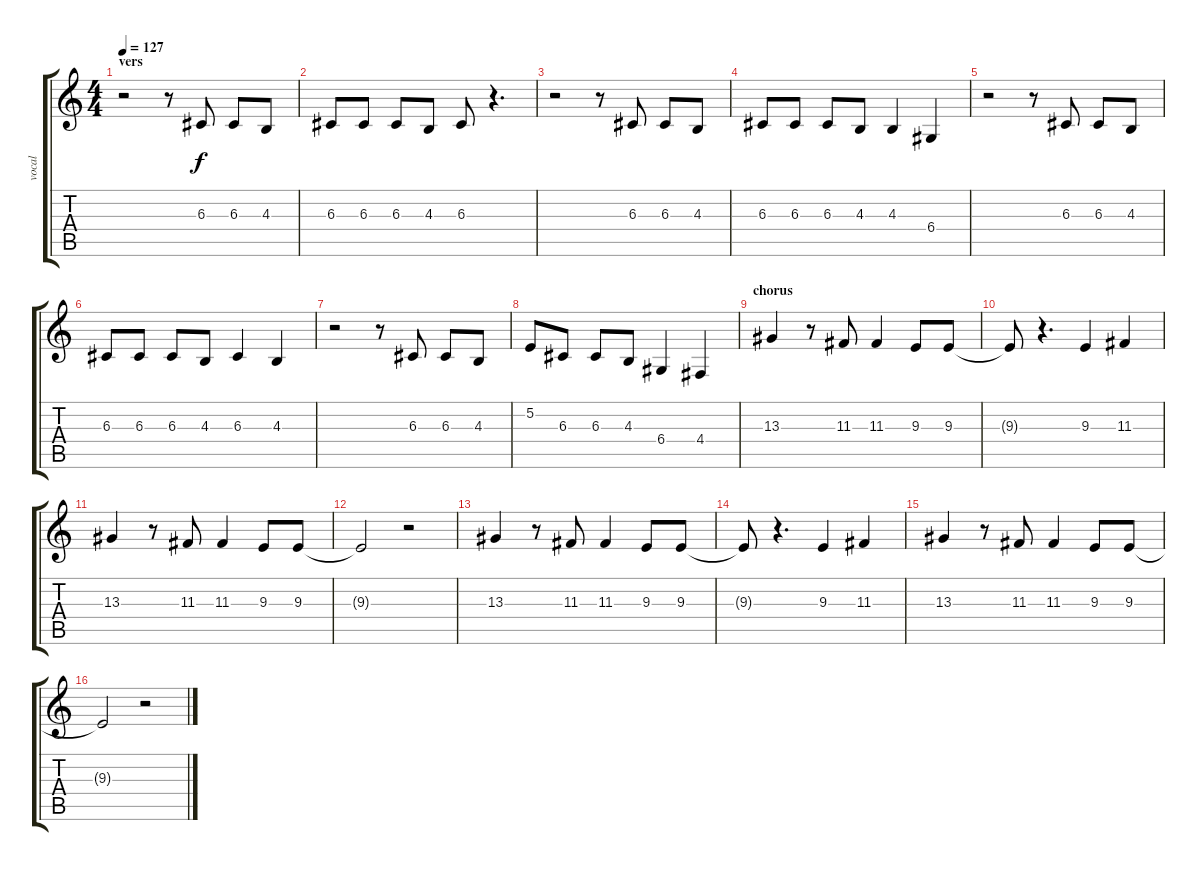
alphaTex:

\track ("vocal" "vocal") {instrument lead1square}
\staff {score tabs}
\tuning (E4 B3 G3 D3 A2 E2) {hide}
\ts (4 4)
\section ("" "vers")
\tempo 127
\clef g2
\ks c
r.2{dy f} r.8 6.3.8 6.3.8 4.3.8 |
6.3.8 6.3.8 6.3.8 4.3.8 6.3.8 r.4{d} |
r.2 r.8 6.3.8 6.3.8 4.3.8 |
6.3.8 6.3.8 6.3.8 4.3.8 4.3.4 6.4.4 |
r.2 r.8 6.3.8 6.3.8 4.3.8 |
6.3.8 6.3.8 6.3.8 4.3.8 6.3.4 4.3.4 |
r.2 r.8 6.3.8 6.3.8 4.3.8 |
5.2.8 6.3.8 6.3.8 4.3.8 6.4.4 4.4.4 |
\section ("" "chorus")
13.3.4 r.8 11.3.8 11.3.4 9.3.8 9.3.8 |
9.3{t}.8 r.4{d} 9.3.4 11.3.4 |
13.3.4 r.8 11.3.8 11.3.4 9.3.8 9.3.8 |
9.3{t}.2 r.2 |
13.3.4 r.8 11.3.8 11.3.4 9.3.8 9.3.8 |
9.3{t}.8 r.4{d} 9.3.4 11.3.4 |
13.3.4 r.8 11.3.8 11.3.4 9.3.8 9.3.8 |
9.3{t}.2 r.2
